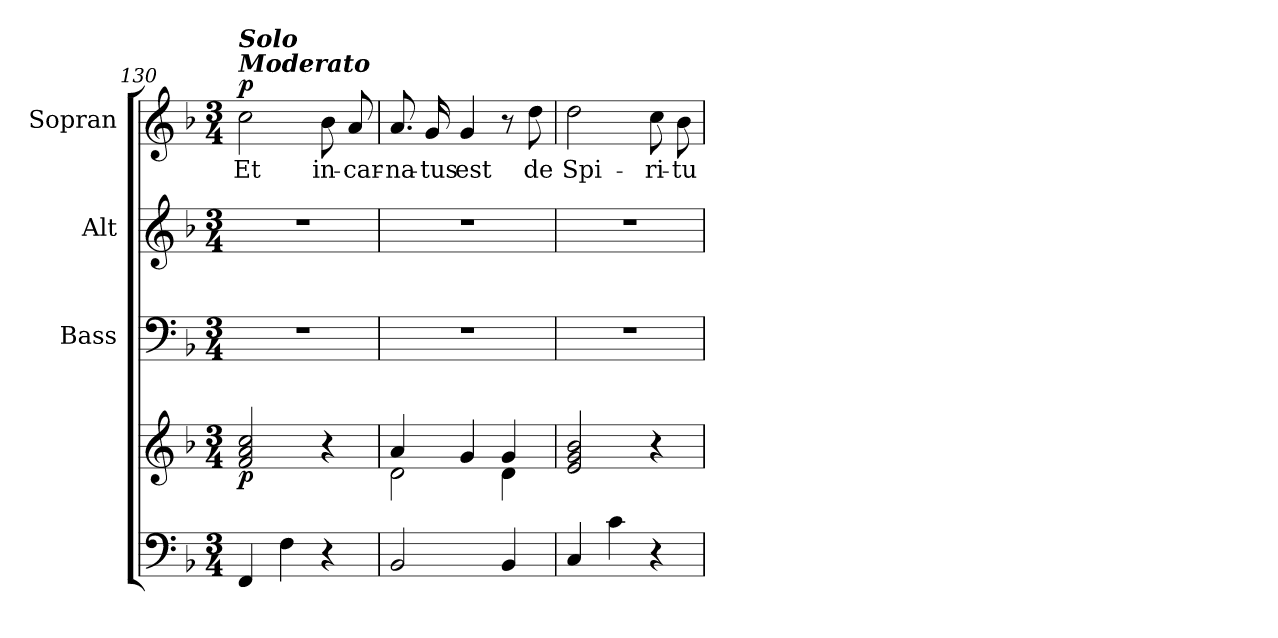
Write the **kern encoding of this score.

**kern	**kern	**dynam	**kern	**kern	**kern	**text	**dynam
*part4	*part4	*part4	*part3	*part2	*part1	*part1	*part1
*staff5	*staff4	*staff4/5	*staff3	*staff2	*staff1	*staff1	*staff1
*	*	*	*I"Bass	*I"Alt	*I"Sopran	*	*
*	*	*	*I'B.	*I'A.	*I'S.	*	*
!!LO:PB:g=z
*clefF4	*clefG2	*	*clefF4	*clefG2	*clefG2	*	*
*k[b-]	*k[b-]	*	*k[b-]	*k[b-]	*k[b-]	*	*
*F:	*F:	*	*F:	*F:	*F:	*	*
*M3/4	*M3/4	*	*M3/4	*M3/4	*M3/4	*	*
=130	=130	=130	=130	=130	=130	=130	=130
!	!	!	!	!	!LO:TX:a:Bi:t=Moderato	!	!
!	!	!	!	!	!LO:TX:a:Bi:t=Solo	!	!
!	!	!LO:DY:b	!	!	!	!LO:LY:b	!LO:DY:a
4FF/	2f/ 2a/ 2cc/	p	2.r	2.r	2cc\	Et	p
4F\	.	.	.	.	.	.	.
!	!	!	!	!	!	!LO:LY:b	!
4r	4r	.	.	.	8b-\	in-	.
!	!	!	!	!	!	!LO:LY:b	!
.	.	.	.	.	8a/	-car-	.
=131	=131	=131	=131	=131	=131	=131	=131
*	*^	*	*	*	*	*	*
!	!	!	!	!	!	!	!LO:LY:b	!
2BB-/	4a/	2d\	.	2.r	2.r	8.a/	-na-	.
!	!	!	!	!	!	!	!LO:LY:b	!
.	.	.	.	.	.	16g/	-tus	.
!	!	!	!	!	!	!	!LO:LY:b	!
.	4g/	.	.	.	.	4g/	est	.
4BB-/	4g/	4d\	.	.	.	8r	.	.
!	!	!	!	!	!	!	!LO:LY:b	!
.	.	.	.	.	.	8dd\	de	.
*	*v	*v	*	*	*	*	*	*
=132	=132	=132	=132	=132	=132	=132	=132
!	!	!	!	!	!	!LO:LY:b	!
4C/	2e/ 2g/ 2b-/	.	2.r	2.r	2dd\	Spi-	.
4c\	.	.	.	.	.	.	.
!	!	!	!	!	!	!LO:LY:b	!
4r	4r	.	.	.	8cc\	-ri-	.
!	!	!	!	!	!	!LO:LY:b	!
.	.	.	.	.	8b-\	-tu	.
=	=	=	=	=	=	=	=
*-	*-	*-	*-	*-	*-	*-	*-
